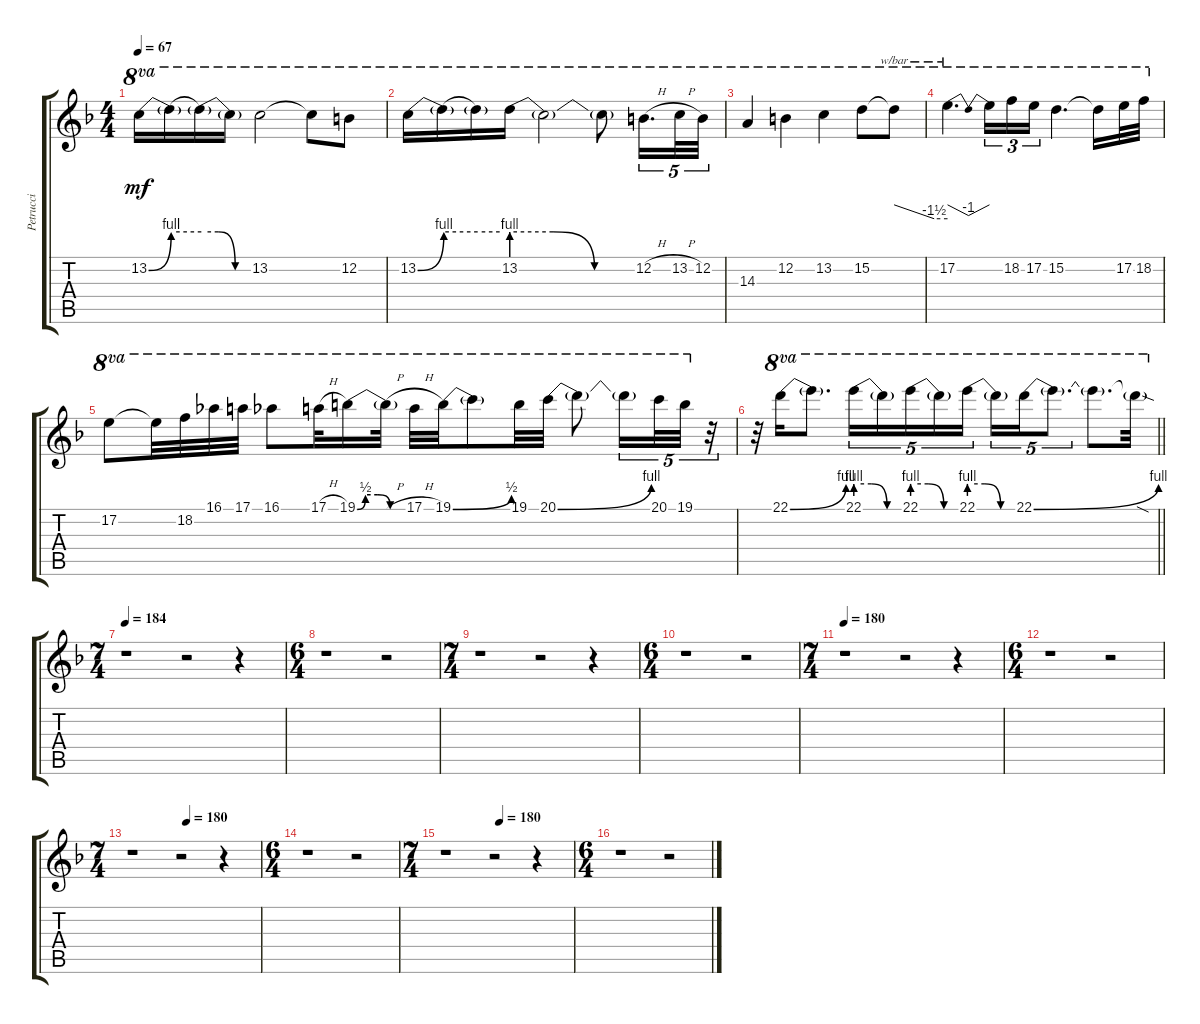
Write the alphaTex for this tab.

\track ("Petrucci" "Petrucci") {instrument distortionguitar}
\staff {score tabs}
\tuning (E4 B3 G3 D3 A2 E2) {hide}
\ts (4 4)
\tempo 67
\clef g2
\ks f
13.2{be (bend 0 0 60 4)}.16{ot 8va dy mf} 13.2{be (hold 0 4 60 4) t}.16{ot 8va} 13.2{be (custom 0 4 20 4 40 0 60 0) t}.16{ot 8va} 13.2{t}.16{ot 8va} 13.2.2{ot 8va} 13.2{t}.8{ot 8va} 12.2.8{ot 8va} |
13.2{be (bend 0 0 60 4)}.16{ot 8va} 13.2{be (hold 0 4 60 4) t}.16{ot 8va} 13.2{be (hold 0 4 60 4) t}.16{ot 8va} 13.2{be (custom 0 4 20 4 40 0 60 0)}.16{ot 8va} 13.2{t}.2{ot 8va} 13.2{t}.8{ot 8va} 12.2{h}.16{d tu (5 4) ot 8va} 13.2{h}.32{tu (5 4) ot 8va} 12.2.32{tu (5 4) ot 8va} |
14.3.4{ot 8va} 12.2.4{ot 8va} 13.2.4{ot 8va} 15.2.8{ot 8va} 15.2{t}.8{tbe (custom default 0 0 45 -6 60 -6) ot 8va} |
17.2.4{d tbe (dip default 0 0 30 -4 60 0) ot 8va} 17.2{t}.16{tu (3 2) ot 8va} 18.2.16{tu (3 2) ot 8va} 17.2.16{tu (3 2) ot 8va} 15.2.4{d ot 8va} 15.2{t}.16{ot 8va} 17.2.32{ot 8va} 18.2.32{ot 8va} |
17.2.8{ot 8va} 17.2{t}.32{ot 8va} 18.2.32{ot 8va} 16.1.32{ot 8va} 17.1.32{ot 8va} 16.1.8{ot 8va} 17.1{h}.32{ot 8va} 19.1{be (custom 0 0 10 2 25 2 40 0 60 0)}.16{ot 8va} 19.1{h t}.32{ot 8va} 17.1{h}.32{ot 8va} 19.1{be (bend 0 0 60 2)}.32{ot 8va} 19.1{t}.8{ot 8va} 19.1.32{ot 8va} 20.1{be (bend 0 0 60 4)}.32{ot 8va} 20.1{t}.8{ot 8va} 20.1{t}.16{tu (5 4) ot 8va} 20.1.32{tu (5 4) ot 8va} 19.1.32{tu (5 4) ot 8va} r.32{tu (5 4)} |
\barLineRight lightlight
r.32 22.1{be (bend 0 0 60 4)}.16{ot 8va} 22.1{t}.8{d ot 8va} 22.1{be (custom 0 4 20 4 40 0 60 0)}.16{tu (5 4) ot 8va} 22.1{t}.16{tu (5 4) ot 8va} 22.1{be (custom 0 4 20 4 40 0 60 0)}.16{tu (5 4) ot 8va} 22.1{t}.16{tu (5 4) ot 8va} 22.1{be (custom 0 4 20 4 40 0 60 0)}.16{tu (5 4) ot 8va} 22.1{t}.16{tu (5 4) ot 8va} 22.1{be (bend 0 0 60 4)}.16{tu (5 4) ot 8va} 22.1{t}.8{d tu (5 4) ot 8va} 22.1{t}.8{d ot 8va} 22.1{sod t}.32{ot 8va} |
\ts (7 4)
\tempo 184
r.1 r.2 r.4 |
\ts (6 4)
r.1 r.2 |
\ts (7 4)
r.1 r.2 r.4 |
\ts (6 4)
r.1 r.2 |
\ts (7 4)
\tempo 180
r.1 r.2 r.4 |
\ts (6 4)
r.1 r.2 |
\ts (7 4)
\tempo (180 0.42857142857142855)
r.1 r.2 r.4 |
\ts (6 4)
r.1 r.2 |
\ts (7 4)
\tempo (180 0.42857142857142855)
r.1 r.2 r.4 |
\ts (6 4)
r.1 r.2
